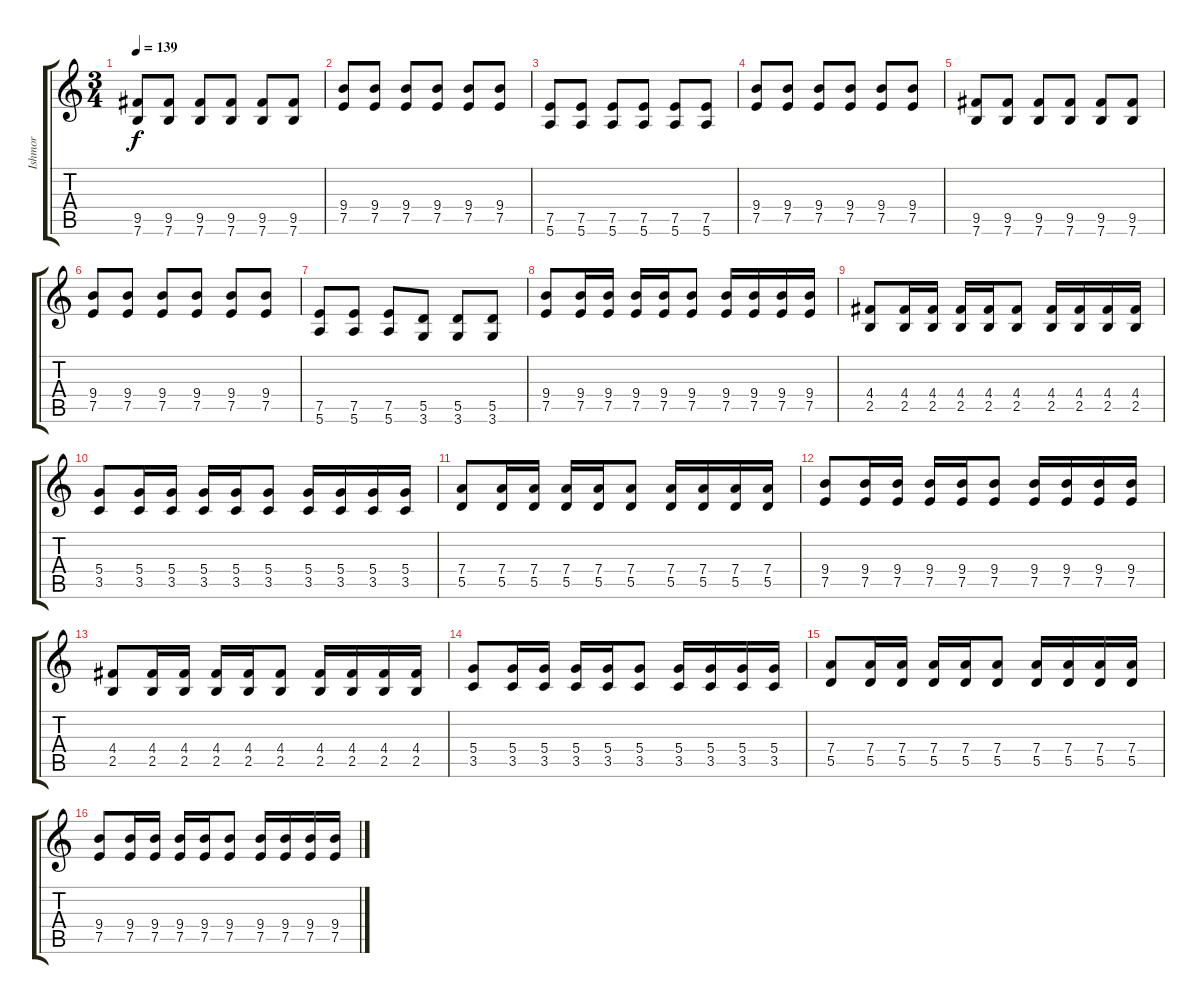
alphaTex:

\track ("Ishmor" "Ishmor") {instrument distortionguitar}
\staff {score tabs}
\tuning (E4 B3 G3 D3 A2 E2) {hide}
\ts (3 4)
\tempo 139
\clef g2
\ks c
(9.5 7.6).8{dy f} (9.5 7.6).8 (9.5 7.6).8 (9.5 7.6).8 (9.5 7.6).8 (9.5 7.6).8 |
(9.4 7.5).8 (9.4 7.5).8 (9.4 7.5).8 (9.4 7.5).8 (9.4 7.5).8 (9.4 7.5).8 |
(7.5 5.6).8 (7.5 5.6).8 (7.5 5.6).8 (7.5 5.6).8 (7.5 5.6).8 (7.5 5.6).8 |
(9.4 7.5).8 (9.4 7.5).8 (9.4 7.5).8 (9.4 7.5).8 (9.4 7.5).8 (9.4 7.5).8 |
(9.5 7.6).8 (9.5 7.6).8 (9.5 7.6).8 (9.5 7.6).8 (9.5 7.6).8 (9.5 7.6).8 |
(9.4 7.5).8 (9.4 7.5).8 (9.4 7.5).8 (9.4 7.5).8 (9.4 7.5).8 (9.4 7.5).8 |
(7.5 5.6).8 (7.5 5.6).8 (7.5 5.6).8 (5.5 3.6).8 (5.5 3.6).8 (5.5 3.6).8 |
(9.4 7.5).8 (9.4 7.5).16 (9.4 7.5).16 (9.4 7.5).16 (9.4 7.5).16 (9.4 7.5).8 (9.4 7.5).16 (9.4 7.5).16 (9.4 7.5).16 (9.4 7.5).16 |
(4.4 2.5).8 (4.4 2.5).16 (4.4 2.5).16 (4.4 2.5).16 (4.4 2.5).16 (4.4 2.5).8 (4.4 2.5).16 (4.4 2.5).16 (4.4 2.5).16 (4.4 2.5).16 |
(5.4 3.5).8 (5.4 3.5).16 (5.4 3.5).16 (5.4 3.5).16 (5.4 3.5).16 (5.4 3.5).8 (5.4 3.5).16 (5.4 3.5).16 (5.4 3.5).16 (5.4 3.5).16 |
(7.4 5.5).8 (7.4 5.5).16 (7.4 5.5).16 (7.4 5.5).16 (7.4 5.5).16 (7.4 5.5).8 (7.4 5.5).16 (7.4 5.5).16 (7.4 5.5).16 (7.4 5.5).16 |
(9.4 7.5).8 (9.4 7.5).16 (9.4 7.5).16 (9.4 7.5).16 (9.4 7.5).16 (9.4 7.5).8 (9.4 7.5).16 (9.4 7.5).16 (9.4 7.5).16 (9.4 7.5).16 |
(4.4 2.5).8 (4.4 2.5).16 (4.4 2.5).16 (4.4 2.5).16 (4.4 2.5).16 (4.4 2.5).8 (4.4 2.5).16 (4.4 2.5).16 (4.4 2.5).16 (4.4 2.5).16 |
(5.4 3.5).8 (5.4 3.5).16 (5.4 3.5).16 (5.4 3.5).16 (5.4 3.5).16 (5.4 3.5).8 (5.4 3.5).16 (5.4 3.5).16 (5.4 3.5).16 (5.4 3.5).16 |
(7.4 5.5).8 (7.4 5.5).16 (7.4 5.5).16 (7.4 5.5).16 (7.4 5.5).16 (7.4 5.5).8 (7.4 5.5).16 (7.4 5.5).16 (7.4 5.5).16 (7.4 5.5).16 |
(9.4 7.5).8 (9.4 7.5).16 (9.4 7.5).16 (9.4 7.5).16 (9.4 7.5).16 (9.4 7.5).8 (9.4 7.5).16 (9.4 7.5).16 (9.4 7.5).16 (9.4 7.5).16
